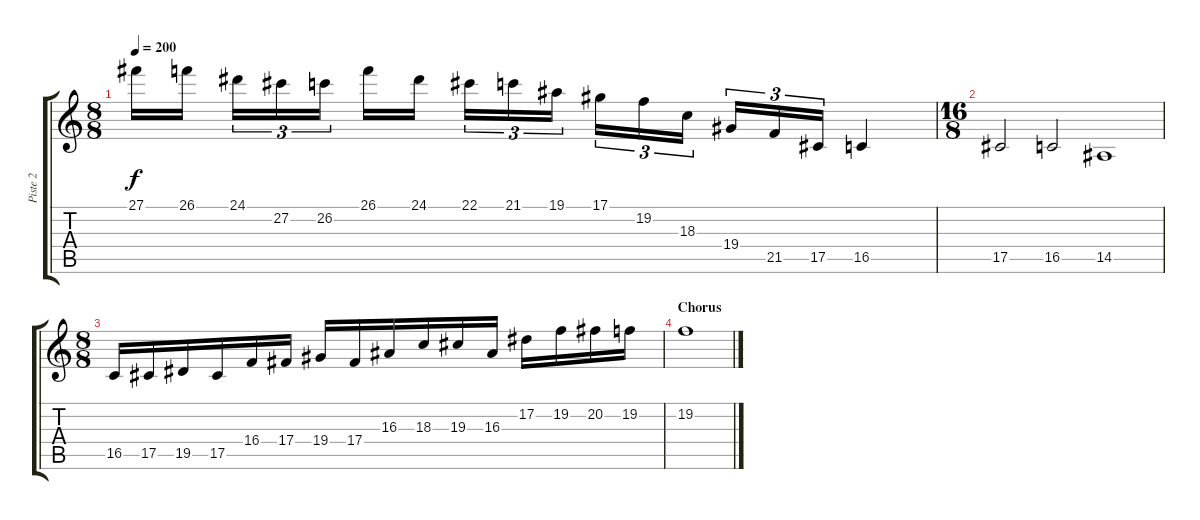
\track ("Piste 2" "Piste 2") {instrument lead2sawtooth}
\staff {score tabs}
\tuning (Eb4 Bb3 Gb3 Db3 Ab2 Eb2) {hide}
\ts (8 8)
\tempo 200
\clef g2
\ks c
27.1.16{dy f} 26.1.16 24.1.16{tu (3 2)} 27.2.16{tu (3 2)} 26.2.16{tu (3 2)} 26.1.16 24.1.16 22.1.16{tu (3 2)} 21.1.16{tu (3 2)} 19.1.16{tu (3 2)} 17.1.16{tu (3 2)} 19.2.16{tu (3 2)} 18.3.16{tu (3 2)} 19.4.16{tu (3 2)} 21.5.16{tu (3 2)} 17.5.16{tu (3 2)} 16.5.4 |
\ts (16 8)
17.5.2 16.5.2 14.5.1 |
\ts (8 8)
16.5.16 17.5.16 19.5.16 17.5.16 16.4.16 17.4.16 19.4.16 17.4.16 16.3.16 18.3.16 19.3.16 16.3.16 17.2.16 19.2.16 20.2.16 19.2.16 |
\section ("" "Chorus")
19.2.1
